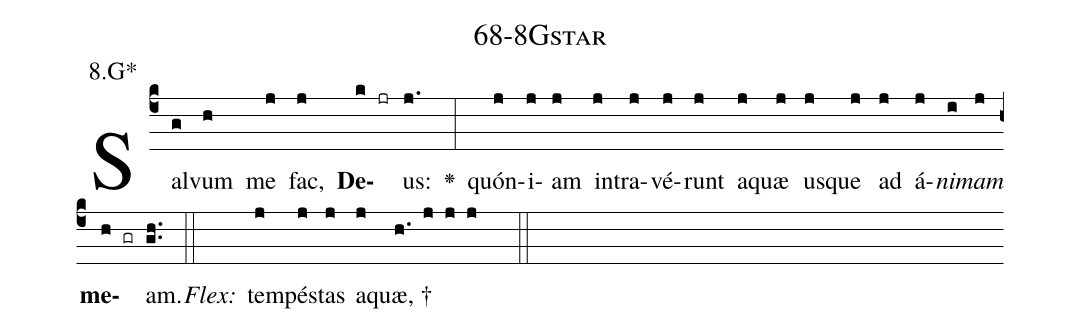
name: 68-8Gstar;
annotation: 8.G*;
%%
(c4)Sal(g)vum(h) me(j) fac,(j) <b>De</b>(k jr)us:(j.) <v>\greheightstar</v>(:) quón(j)i(j)am(j) in(j)tra(j)vé(j)runt(j) a(j)quæ(j) us(j)que(j) ad(j) á(j)<i>ni</i>(i)<i>mam</i>(j) <b>me</b>(h gr)am.(gh..) (::)
<i>Flex:</i>()  tem(j)pés(j)tas(j) a(j)quæ, †(h. j j j  ::)

%E(j) u(j) o(i) u(j) a(h) e.(gh..) (::)
